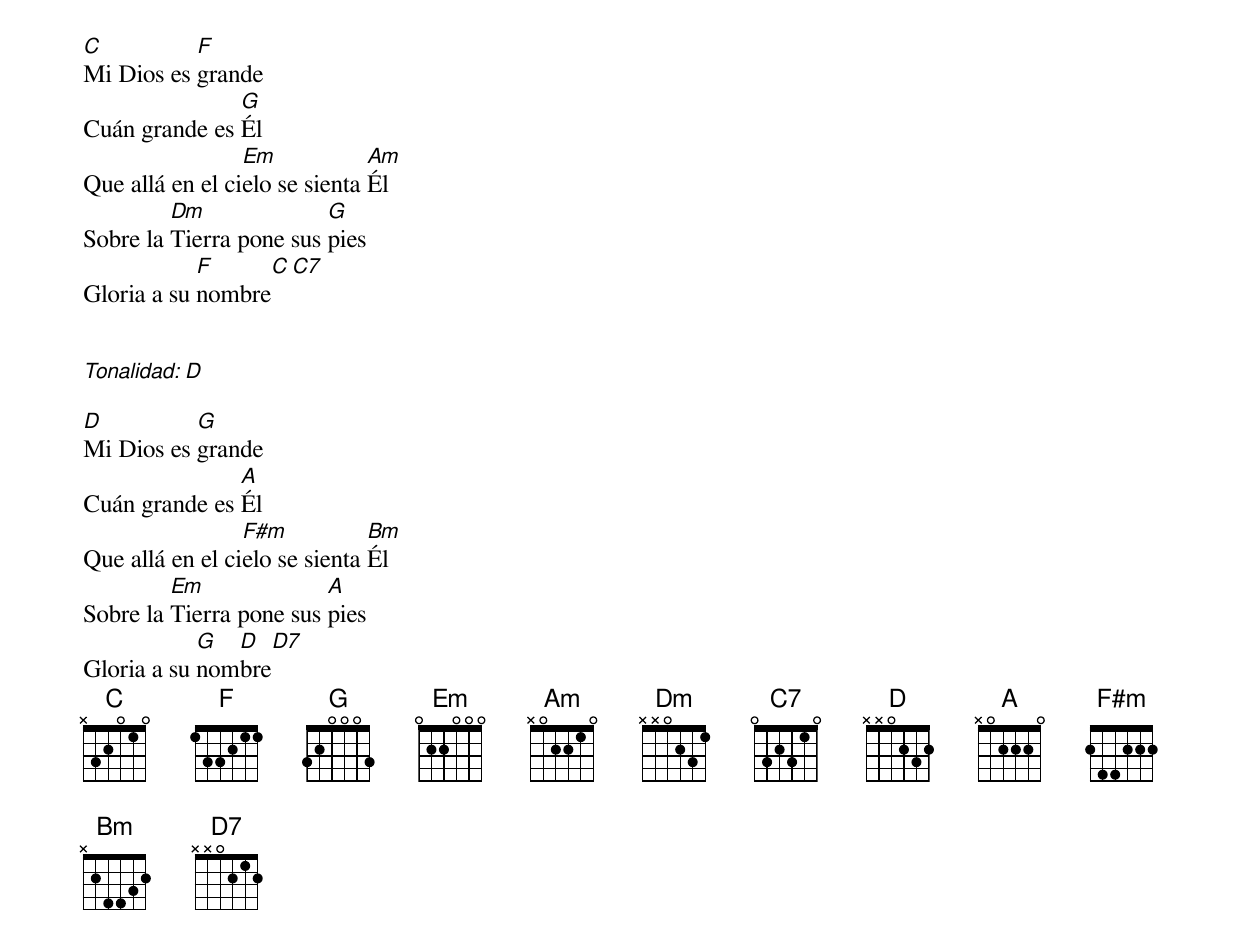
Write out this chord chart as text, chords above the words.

C          F
Mi Dios es grande
               G
Cuán grande es Él
                 Em            Am
Que allá en el cielo se sienta Él
         Dm              G
Sobre la Tierra pone sus pies
            F      C  C7
Gloria a su nombre


Tonalidad: D

D          G
Mi Dios es grande
               A
Cuán grande es Él
                 F#m           Bm
Que allá en el cielo se sienta Él
         Em              A
Sobre la Tierra pone sus pies
            G  D    D7
Gloria a su nombre
